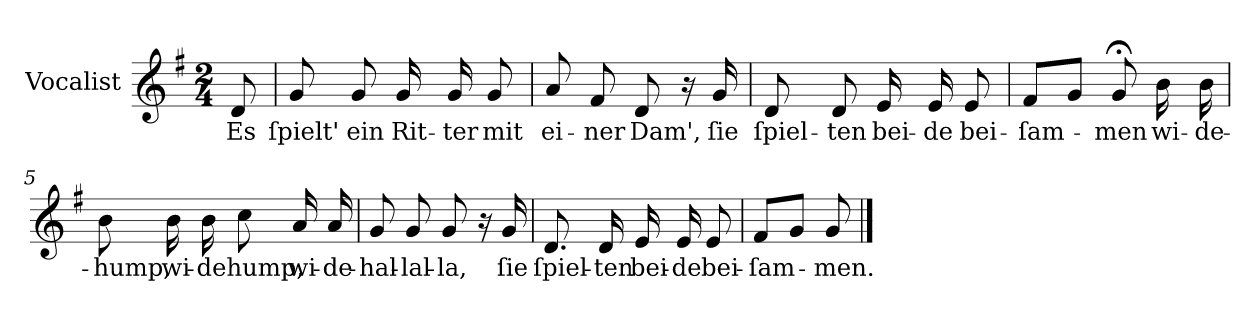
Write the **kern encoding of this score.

**kern	**text
*part1	*part1
*staff1	*staff1
*I"Vocalist	*
*k[f#]	*
*G:	*
*M2/4	*
=	=
8d	Es
=1	=1
8g	ſpielt'
8g	ein
16g	Rit-
16g	-ter
8g	mit
=2	=2
8a	ei-
8f#	-ner
8d	Dam',
16r	.
16g	ſie
=3	=3
8d	ſpiel-
8d	-ten
16e	bei-
16e	-de
8e	bei-
=4	=4
8f#L	-ſam-
8gJ	.
8g;<	-men
16b	wi-
16b	-de-
=5	=5
8b	-hump,
16b	wi-
16b	-dehump,
8cc	.
16a	wi-
16a	-de-
=6	=6
8g	-hal-
8g	-lal-
8g	-la,
16r	.
16g	ſie
=7	=7
8.d	ſpiel-
16d	-ten
16e	bei-
16e	-de
8e	bei-
=8	=8
8f#L	-ſam-
8gJ	.
8g	-men.
==	==
*-	*-
